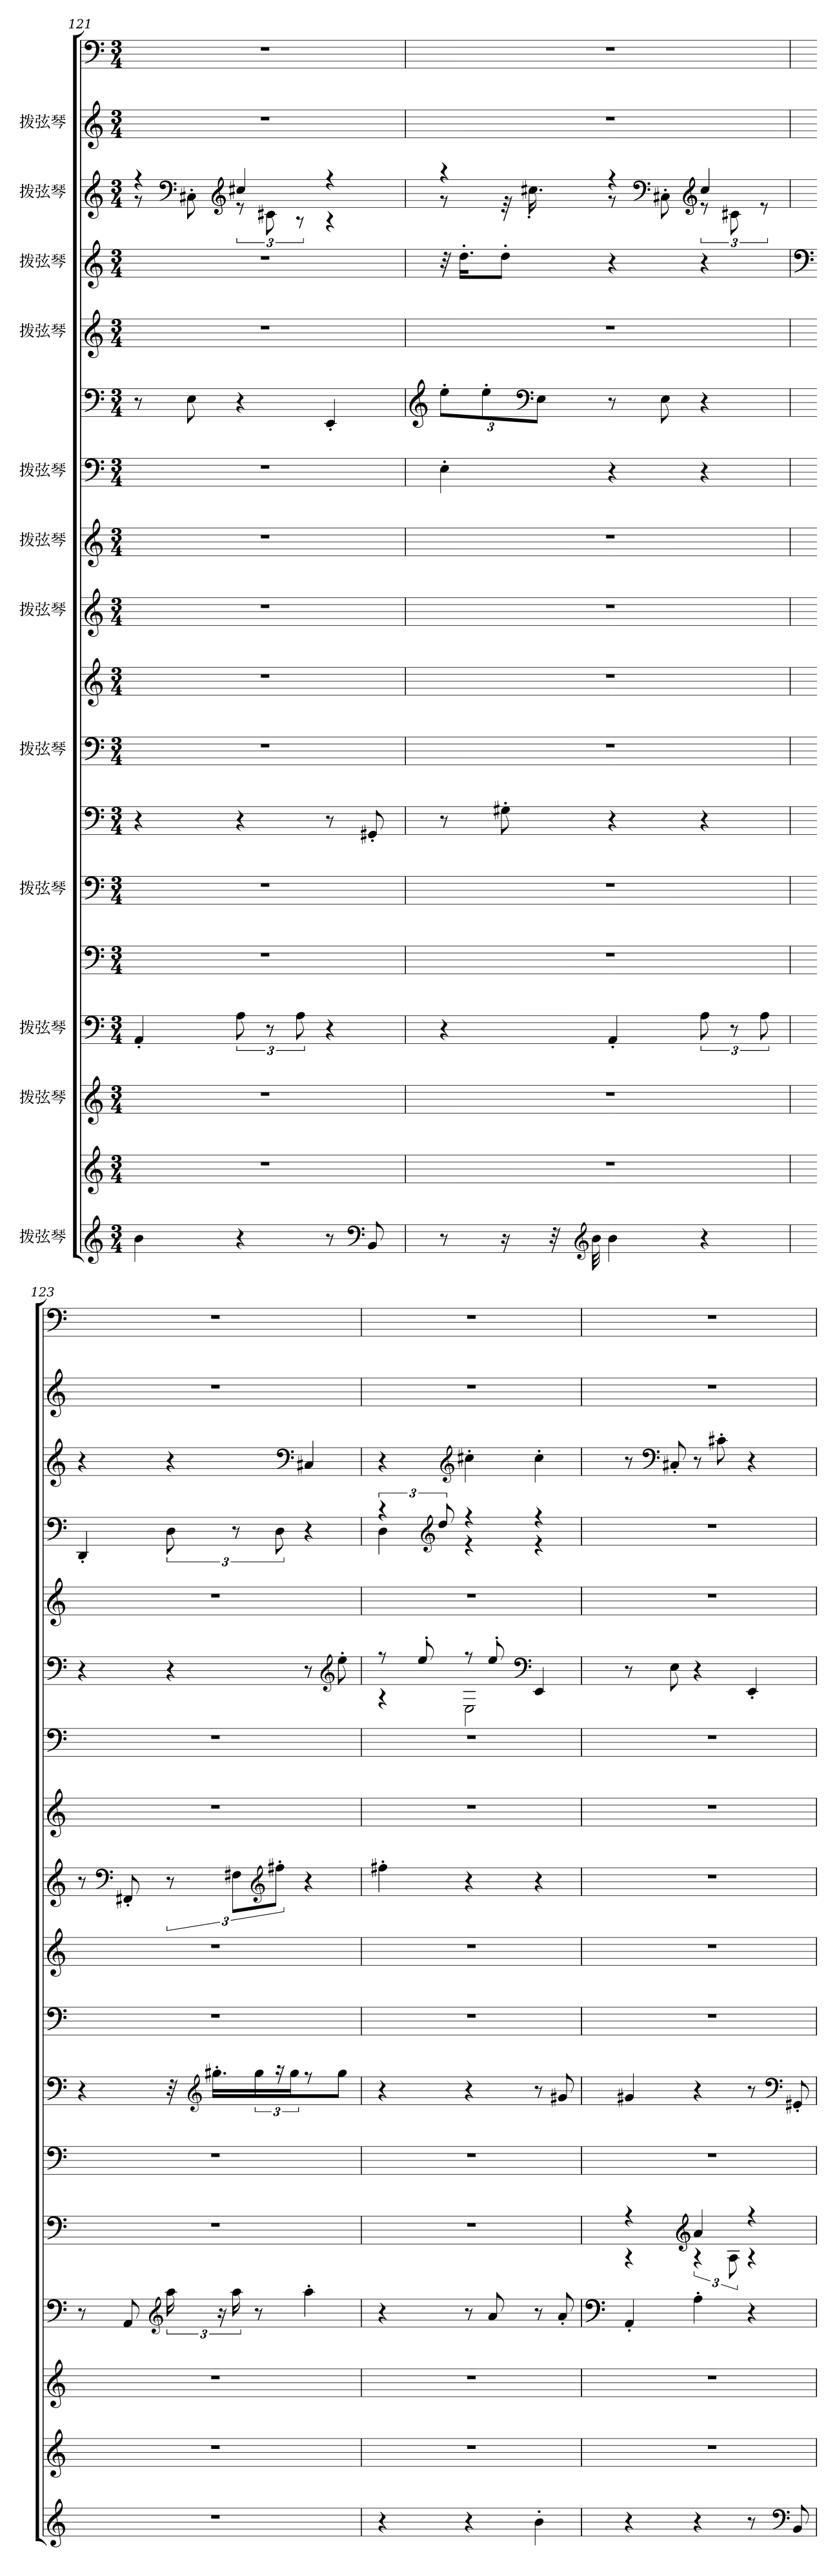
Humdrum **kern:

**kern	**kern	**kern	**kern	**kern	**kern	**kern	**kern	**kern	**kern	**kern	**kern	**kern	**kern	**kern	**kern	**kern	**kern
*part12	*part12	*part11	*part10	*part10	*part9	*part9	*part8	*part8	*part7	*part6	*part5	*part5	*part4	*part3	*part2	*part1	*part1
*staff18	*staff17	*staff16	*staff15	*staff14	*staff13	*staff12	*staff11	*staff10	*staff9	*staff8	*staff7	*staff6	*staff5	*staff4	*staff3	*staff2	*staff1
*I"拨弦琴	*	*I"拨弦琴	*I"拨弦琴	*	*I"拨弦琴	*	*I"拨弦琴	*	*I"拨弦琴	*I"拨弦琴	*I"拨弦琴	*	*I"拨弦琴	*I"拨弦琴	*I"拨弦琴	*I"拨弦琴	*
!!LO:PB:g=z
*clefG2	*clefG2	*clefG2	*clefF4	*clefF4	*clefF4	*clefF4	*clefF4	*clefG2	*clefG2	*clefG2	*clefF4	*clefF4	*clefG2	*clefG2	*clefG2	*clefG2	*clefF4
*k[]	*k[]	*k[]	*k[]	*k[]	*k[]	*k[]	*k[]	*k[]	*k[]	*k[]	*k[]	*k[]	*k[]	*k[]	*k[]	*k[]	*k[]
*M3/4	*M3/4	*M3/4	*M3/4	*M3/4	*M3/4	*M3/4	*M3/4	*M3/4	*M3/4	*M3/4	*M3/4	*M3/4	*M3/4	*M3/4	*M3/4	*M3/4	*M3/4
=121	=121	=121	=121	=121	=121	=121	=121	=121	=121	=121	=121	=121	=121	=121	=121	=121	=121
*	*	*	*	*	*	*	*	*	*	*	*	*	*	*	*^	*	*
4b\	2.r	2.r	4AA'/	2.r	2.r	4r	2.r	2.r	2.r	2.r	2.r	8r	2.r	2.r	4r	8r	2.r	2.r
*	*	*	*	*	*	*	*	*	*	*	*	*	*	*	*clefF4	*	*	*
.	.	.	.	.	.	.	.	.	.	.	.	8E\	.	.	.	8C#X'\	.	.
*	*	*	*	*	*	*	*	*	*	*	*	*	*	*	*clefG2	*	*	*
4r	.	.	12A\	.	.	4r	.	.	.	.	.	4r	.	.	4cc#X/	12r	.	.
.	.	.	12r	.	.	.	.	.	.	.	.	.	.	.	.	12c#X\	.	.
.	.	.	12A\	.	.	.	.	.	.	.	.	.	.	.	.	12r	.	.
8r	.	.	4r	.	.	8r	.	.	.	.	.	4EE'/	.	.	4r	4r	.	.
*clefF4	*	*	*	*	*	*	*	*	*	*	*	*	*	*	*	*	*	*
8BB/	.	.	.	.	.	8GG#X'/	.	.	.	.	.	.	.	.	.	.	.	.
=122	=122	=122	=122	=122	=122	=122	=122	=122	=122	=122	=122	=122	=122	=122	=122	=122	=122	=122
*	*	*	*	*	*	*	*	*	*	*	*	*clefG2	*	*	*	*	*	*
*	*	*	*	*	*	*	*	*	*	*	*	*Xbrackettup	*	*	*	*	*	*
8r	2.r	2.r	4r	2.r	2.r	8r	2.r	2.r	2.r	2.r	4E'\	12ee'\L	2.r	32r	4r	8r	2.r	2.r
.	.	.	.	.	.	.	.	.	.	.	.	.	.	16.dd'\KL	.	.	.	.
.	.	.	.	.	.	.	.	.	.	.	.	12ee'\	.	.	.	.	.	.
16r	.	.	.	.	.	8G#X'\	.	.	.	.	.	.	.	8dd'\J	.	32r	.	.
.	.	.	.	.	.	.	.	.	.	.	.	.	.	.	.	16.cc#X'\	.	.
*	*	*	*	*	*	*	*	*	*	*	*	*clefF4	*	*	*	*	*	*
.	.	.	.	.	.	.	.	.	.	.	.	12E\J	.	.	.	.	.	.
32r	.	.	.	.	.	.	.	.	.	.	.	.	.	.	.	.	.	.
*clefG2	*	*	*	*	*	*	*	*	*	*	*	*	*	*	*	*	*	*
32b\	.	.	.	.	.	.	.	.	.	.	.	.	.	.	.	.	.	.
4b\	.	.	4AA'/	.	.	4r	.	.	.	.	4r	8r	.	4r	4r	8r	.	.
*	*	*	*	*	*	*	*	*	*	*	*	*	*	*	*clefF4	*	*	*
.	.	.	.	.	.	.	.	.	.	.	.	8E\	.	.	.	8C#X'\	.	.
*	*	*	*	*	*	*	*	*	*	*	*	*	*	*	*clefG2	*	*	*
4r	.	.	12A\	.	.	4r	.	.	.	.	4r	4r	.	4r	4cc#/	12r	.	.
.	.	.	12r	.	.	.	.	.	.	.	.	.	.	.	.	12c#X\	.	.
.	.	.	12A\	.	.	.	.	.	.	.	.	.	.	.	.	12r	.	.
*	*	*	*	*	*	*	*	*	*	*	*	*	*	*	*v	*v	*	*
!!LO:PB:g=z
=123	=123	=123	=123	=123	=123	=123	=123	=123	=123	=123	=123	=123	=123	=123	=123	=123	=123
*	*	*	*	*	*	*	*	*	*	*	*	*	*	*clefF4	*	*	*
2.r	2.r	2.r	8r	2.r	2.r	4r	2.r	2.r	8r	2.r	2.r	4r	2.r	4DD'/	4r	2.r	2.r
*	*	*	*	*	*	*	*	*	*clefF4	*	*	*	*	*	*	*	*
.	.	.	8AA/	.	.	.	.	.	8FF#X'/	.	.	.	.	.	.	.	.
*	*	*	*clefG2	*	*	*	*	*	*	*	*	*	*	*	*	*	*
.	.	.	24aa\	.	.	32r	.	.	12r	.	.	4r	.	12D\	4r	.	.
*	*	*	*	*	*	*clefG2	*	*	*	*	*	*	*	*	*	*	*
.	.	.	.	.	.	16.gg#X'\LL	.	.	.	.	.	.	.	.	.	.	.
.	.	.	24r	.	.	.	.	.	.	.	.	.	.	.	.	.	.
.	.	.	24aa\	.	.	.	.	.	12F#X\L	.	.	.	.	12r	.	.	.
.	.	.	8r	.	.	24gg#\JJ	.	.	.	.	.	.	.	.	.	.	.
*	*	*	*	*	*	*	*	*	*clefG2	*	*	*	*	*	*	*	*
.	.	.	.	.	.	24r	.	.	12ff#X'\J	.	.	.	.	12D\	.	.	.
.	.	.	.	.	.	24gg#\	.	.	.	.	.	.	.	.	.	.	.
*	*	*	*	*	*	*	*	*	*	*	*	*	*	*	*clefF4	*	*
.	.	.	4aa'\	.	.	8r	.	.	4r	.	.	8r	.	4r	4C#X/	.	.
*	*	*	*	*	*	*	*	*	*	*	*	*clefG2	*	*	*	*	*
.	.	.	.	.	.	8gg#\	.	.	.	.	.	8ee'\	.	.	.	.	.
=124	=124	=124	=124	=124	=124	=124	=124	=124	=124	=124	=124	=124	=124	=124	=124	=124	=124
*	*	*	*	*	*	*	*	*	*	*	*	*^	*	*^	*	*	*
4r	2.r	2.r	4r	2.r	2.r	4r	2.r	2.r	4ff#X'\	2.r	2.r	8r	4r	2.r	6r	4D\	4r	2.r	2.r
.	.	.	.	.	.	.	.	.	.	.	.	8ee'/	.	.	.	.	.	.	.
*	*	*	*	*	*	*	*	*	*	*	*	*	*	*	*clefG2	*	*	*	*
.	.	.	.	.	.	.	.	.	.	.	.	.	.	.	12dd/	.	.	.	.
*	*	*	*	*	*	*	*	*	*	*	*	*	*	*	*	*	*clefG2	*	*
4r	.	.	8r	.	.	4r	.	.	4r	.	.	8r	2E\	.	4r	4r	4cc#X'\	.	.
.	.	.	8a/	.	.	.	.	.	.	.	.	8ee'/	.	.	.	.	.	.	.
*	*	*	*	*	*	*	*	*	*	*	*	*clefF4	*	*	*	*	*	*	*
4b'\	.	.	8r	.	.	8r	.	.	4r	.	.	4EE/	.	.	4r	4r	4cc#'\	.	.
.	.	.	8a'/	.	.	8g#X/	.	.	.	.	.	.	.	.	.	.	.	.	.
*	*	*	*	*	*	*	*	*	*	*	*	*v	*v	*	*v	*v	*	*	*
!!LO:PB:g=z
=125	=125	=125	=125	=125	=125	=125	=125	=125	=125	=125	=125	=125	=125	=125	=125	=125	=125
*	*	*	*clefF4	*	*	*	*	*	*	*	*	*	*	*	*	*	*
*	*	*	*	*^	*	*	*	*	*	*	*	*	*	*	*	*	*
4r	2.r	2.r	4AA'/	4r	4r	2.r	4g#X/	2.r	2.r	2.r	2.r	2.r	8r	2.r	2.r	8r	2.r	2.r
*	*	*	*	*	*	*	*	*	*	*	*	*	*	*	*	*clefF4	*	*
.	.	.	.	.	.	.	.	.	.	.	.	.	8E\	.	.	8C#X'/	.	.
*	*	*	*	*clefG2	*	*	*	*	*	*	*	*	*	*	*	*	*	*
4r	.	.	4A'\	4a/	6r	.	4r	.	.	.	.	.	4r	.	.	8r	.	.
.	.	.	.	.	.	.	.	.	.	.	.	.	.	.	.	8c#X'\	.	.
.	.	.	.	.	12A\	.	.	.	.	.	.	.	.	.	.	.	.	.
8r	.	.	4r	4r	4r	.	8r	.	.	.	.	.	4EE'/	.	.	4r	.	.
*clefF4	*	*	*	*	*	*	*clefF4	*	*	*	*	*	*	*	*	*	*	*
8BB/	.	.	.	.	.	.	8GG#X'/	.	.	.	.	.	.	.	.	.	.	.
*	*	*	*	*v	*v	*	*	*	*	*	*	*	*	*	*	*	*	*
=	=	=	=	=	=	=	=	=	=	=	=	=	=	=	=	=	=
*-	*-	*-	*-	*-	*-	*-	*-	*-	*-	*-	*-	*-	*-	*-	*-	*-	*-
